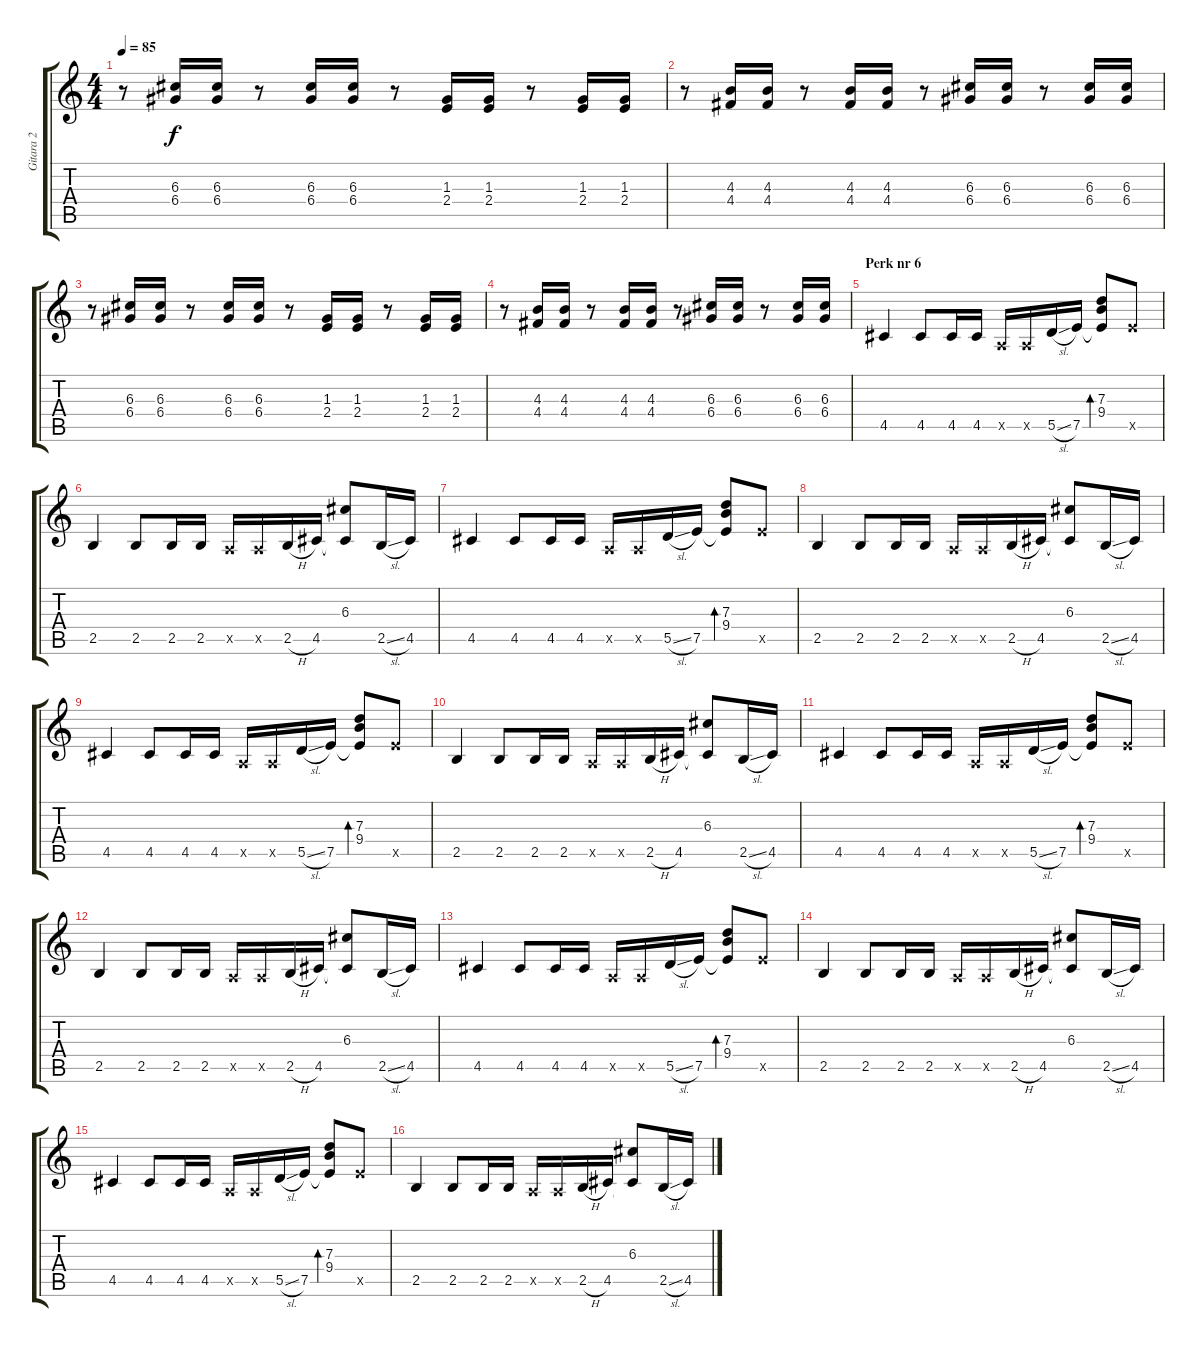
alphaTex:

\track ("Gitara 2" "Gitara 2") {instrument electricguitarmuted}
\staff {score tabs}
\tuning (E4 B3 G3 D3 A2 E2) {hide}
\ts (4 4)
\tempo 85
\clef g2
\ks c
r.8{dy f} (6.3 6.4).16 (6.3 6.4).16 r.8 (6.3 6.4).16 (6.3 6.4).16 r.8 (1.3 2.4).16 (1.3 2.4).16 r.8 (1.3 2.4).16 (1.3 2.4).16 |
r.8 (4.3 4.4).16 (4.3 4.4).16 r.8 (4.3 4.4).16 (4.3 4.4).16 r.8 (6.3 6.4).16 (6.3 6.4).16 r.8 (6.3 6.4).16 (6.3 6.4).16 |
r.8 (6.3 6.4).16 (6.3 6.4).16 r.8 (6.3 6.4).16 (6.3 6.4).16 r.8 (1.3 2.4).16 (1.3 2.4).16 r.8 (1.3 2.4).16 (1.3 2.4).16 |
r.8 (4.3 4.4).16 (4.3 4.4).16 r.8 (4.3 4.4).16 (4.3 4.4).16 r.8 (6.3 6.4).16 (6.3 6.4).16 r.8 (6.3 6.4).16 (6.3 6.4).16 |
\section ("" "Perk nr 6")
4.5.4 4.5.8 4.5.16 4.5.16 0.5{x}.16 0.5{x}.16 5.5{sl}.16 7.5.16 (7.3 9.4 7.5{t}).8{bd 60} 7.5{x}.8 |
2.5.4 2.5.8 2.5.16 2.5.16 0.5{x}.16 0.5{x}.16 2.5{h}.16 4.5.16 (6.3 4.5{t}).8 2.5{sl}.16 4.5.16 |
4.5.4 4.5.8 4.5.16 4.5.16 0.5{x}.16 0.5{x}.16 5.5{sl}.16 7.5.16 (7.3 9.4 7.5{t}).8{bd 60} 7.5{x}.8 |
2.5.4 2.5.8 2.5.16 2.5.16 0.5{x}.16 0.5{x}.16 2.5{h}.16 4.5.16 (6.3 4.5{t}).8 2.5{sl}.16 4.5.16 |
4.5.4 4.5.8 4.5.16 4.5.16 0.5{x}.16 0.5{x}.16 5.5{sl}.16 7.5.16 (7.3 9.4 7.5{t}).8{bd 60} 7.5{x}.8 |
2.5.4 2.5.8 2.5.16 2.5.16 0.5{x}.16 0.5{x}.16 2.5{h}.16 4.5.16 (6.3 4.5{t}).8 2.5{sl}.16 4.5.16 |
4.5.4 4.5.8 4.5.16 4.5.16 0.5{x}.16 0.5{x}.16 5.5{sl}.16 7.5.16 (7.3 9.4 7.5{t}).8{bd 60} 7.5{x}.8 |
2.5.4 2.5.8 2.5.16 2.5.16 0.5{x}.16 0.5{x}.16 2.5{h}.16 4.5.16 (6.3 4.5{t}).8 2.5{sl}.16 4.5.16 |
4.5.4 4.5.8 4.5.16 4.5.16 0.5{x}.16 0.5{x}.16 5.5{sl}.16 7.5.16 (7.3 9.4 7.5{t}).8{bd 60} 7.5{x}.8 |
2.5.4 2.5.8 2.5.16 2.5.16 0.5{x}.16 0.5{x}.16 2.5{h}.16 4.5.16 (6.3 4.5{t}).8 2.5{sl}.16 4.5.16 |
4.5.4 4.5.8 4.5.16 4.5.16 0.5{x}.16 0.5{x}.16 5.5{sl}.16 7.5.16 (7.3 9.4 7.5{t}).8{bd 60} 7.5{x}.8 |
2.5.4 2.5.8 2.5.16 2.5.16 0.5{x}.16 0.5{x}.16 2.5{h}.16 4.5.16 (6.3 4.5{t}).8 2.5{sl}.16 4.5.16
